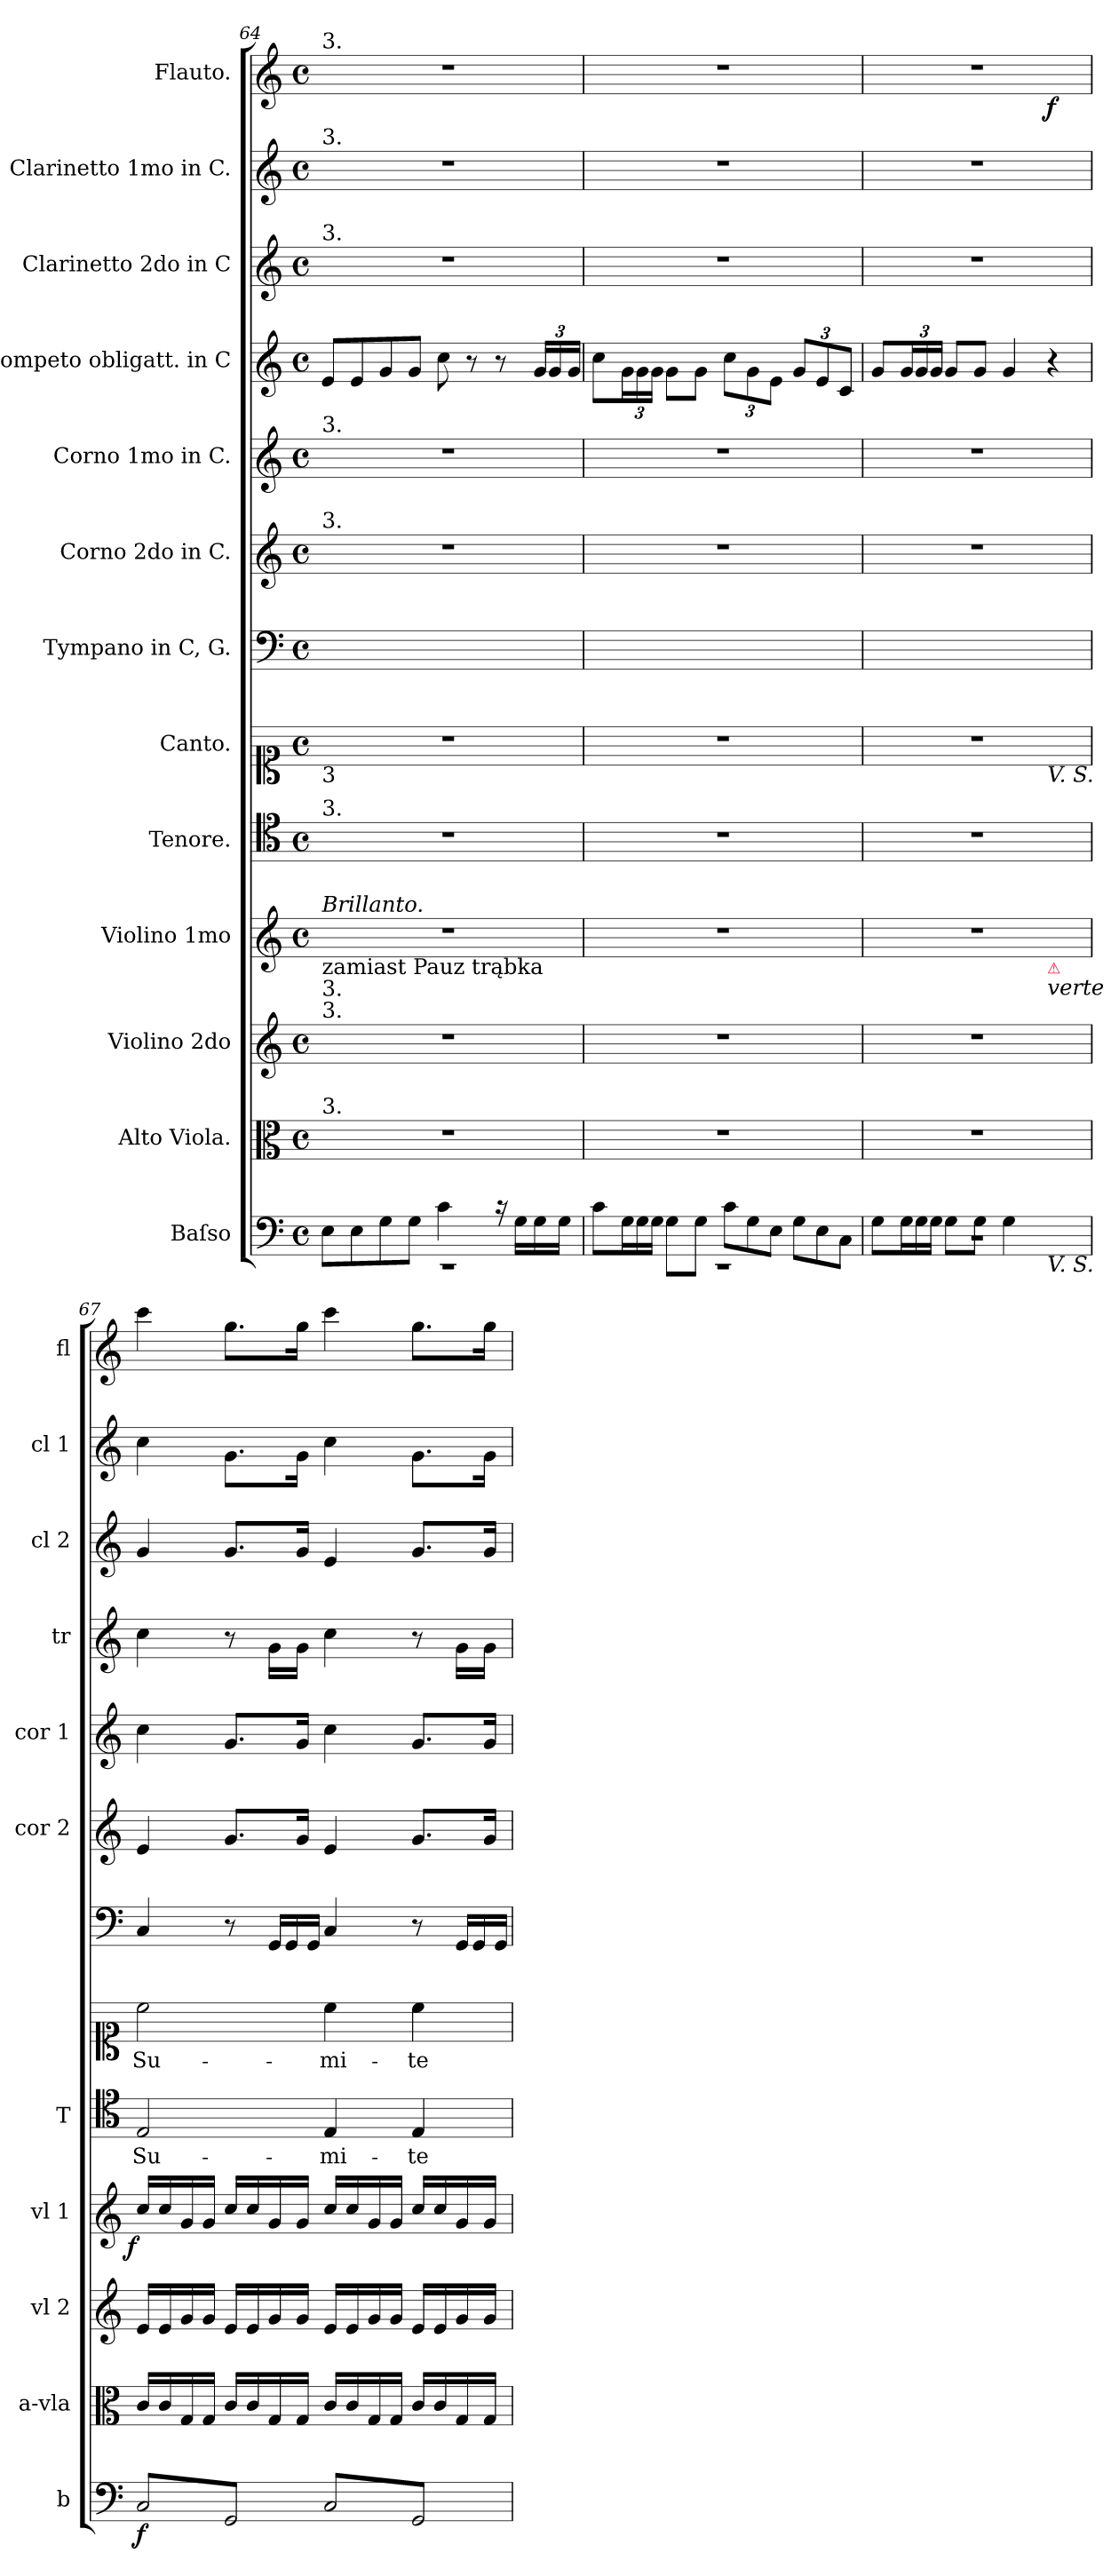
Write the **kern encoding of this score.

**kern	**dynam	**kern	**dynam	**kern	**dynam	**kern	**dynam	**kern	**text	**kern	**text	**kern	**kern	**kern	**kern	**kern	**kern	**kern	**dynam
*part13	*part13	*part12	*part12	*part11	*part11	*part10	*part10	*part9	*part9	*part8	*part8	*part7	*part6	*part5	*part4	*part3	*part2	*part1	*part1
*staff13	*staff13	*staff12	*staff12	*staff11	*staff11	*staff10	*staff10	*staff9	*staff9	*staff8	*staff8	*staff7	*staff6	*staff5	*staff4	*staff3	*staff2	*staff1	*staff1
*I"Baſso	*	*I"Alto Viola.	*	*I"Violino 2do	*	*I"Violino 1mo	*	*I"Tenore.	*	*I"Canto.	*	*I"Tympano in C, G.	*I"Corno 2do in C.	*I"Corno 1mo in C.	*I"Trompeto obligatt. in C	*I"Clarinetto 2do in C	*I"Clarinetto 1mo in C.	*I"Flauto.	*
*I'b	*	*I'a-vla	*	*I'vl 2	*	*I'vl 1	*	*I'T	*	*	*	*	*I'cor 2	*I'cor 1	*I'tr	*I'cl 2	*I'cl 1	*I'fl	*
*clefF4	*	*clefC3	*	*clefG2	*	*clefG2	*	*clefC4	*	*clefC1	*	*clefF4	*clefG2	*clefG2	*clefG2	*clefG2	*clefG2	*clefG2	*
*k[]	*	*k[]	*	*k[]	*	*k[]	*	*k[]	*	*k[]	*	*k[]	*k[]	*k[]	*k[]	*k[]	*k[]	*k[]	*
*M4/4	*	*M4/4	*	*M4/4	*	*M4/4	*	*M4/4	*	*M4/4	*	*M4/4	*M4/4	*M4/4	*M4/4	*M4/4	*M4/4	*M4/4	*
*met(c)	*	*met(c)	*	*met(c)	*	*met(c)	*	*met(c)	*	*met(c)	*	*met(c)	*met(c)	*met(c)	*met(c)	*met(c)	*met(c)	*met(c)	*
=64	=64	=64	=64	=64	=64	=64	=64	=64	=64	=64	=64	=64	=64	=64	=64	=64	=64	=64	=64
*^	*	*	*	*	*	*	*	*	*	*	*	*	*	*	*	*	*	*	*
!	!	!	!	!	!	!	!	!	!	!	!	!	!	!	!	!	!	!	!LO:TX:a:t=3.	!
!	!	!	!	!	!	!	!	!	!	!	!	!	!	!	!	!	!	!LO:TX:a:t=3.	!	!
!	!	!	!	!	!	!	!	!	!	!	!	!	!	!	!	!	!LO:TX:a:t=3.	!	!	!
!	!	!	!	!	!	!	!	!	!	!	!	!	!	!	!LO:TX:a:t=3.	!	!	!	!	!
!	!	!	!	!	!	!	!	!	!	!	!	!	!	!LO:TX:a:t=3.	!	!	!	!	!	!
!	!	!	!	!	!	!	!	!	!	!	!LO:TX:b:t=3	!	!	!	!	!	!	!	!	!
!	!	!	!	!	!	!	!	!	!LO:TX:a:t=3.	!	!	!	!	!	!	!	!	!	!	!
!	!	!	!	!	!	!	!LO:TX:a:i:t=Brillanto.	!	!	!	!	!	!	!	!	!	!	!	!	!
!	!	!	!	!	!	!	!LO:TX:b:t=zamiast Pauz trąbka	!	!	!	!	!	!	!	!	!	!	!	!	!
!	!	!	!	!	!	!	!LO:TX:b:t=3.	!	!	!	!	!	!	!	!	!	!	!	!	!
!	!	!	!	!	!LO:TX:a:t=3.	!	!	!	!	!	!	!	!	!	!	!	!	!	!	!
!	!	!	!LO:TX:a:t=3.	!	!	!	!	!	!	!	!	!	!	!	!	!	!	!	!	!
8E!\L	1rEE	.	1r	.	1r	.	1r	.	1r	.	1r	.	1ryy	1r	1r	8e/L	1r	1r	1r	.
8E!\	.	.	.	.	.	.	.	.	.	.	.	.	.	.	.	8e/	.	.	.	.
8G!\	.	.	.	.	.	.	.	.	.	.	.	.	.	.	.	8g/	.	.	.	.
8G!\J	.	.	.	.	.	.	.	.	.	.	.	.	.	.	.	8g/J	.	.	.	.
4c!\	.	.	.	.	.	.	.	.	.	.	.	.	.	.	.	8cc\	.	.	.	.
.	.	.	.	.	.	.	.	.	.	.	.	.	.	.	.	8r	.	.	.	.
16r	.	.	.	.	.	.	.	.	.	.	.	.	.	.	.	8r	.	.	.	.
16G!\LL	.	.	.	.	.	.	.	.	.	.	.	.	.	.	.	.	.	.	.	.
16G!\	.	.	.	.	.	.	.	.	.	.	.	.	.	.	.	24g/LL	.	.	.	.
.	.	.	.	.	.	.	.	.	.	.	.	.	.	.	.	24g/	.	.	.	.
16G!\JJ	.	.	.	.	.	.	.	.	.	.	.	.	.	.	.	.	.	.	.	.
.	.	.	.	.	.	.	.	.	.	.	.	.	.	.	.	24g/JJ	.	.	.	.
=65	=65	=65	=65	=65	=65	=65	=65	=65	=65	=65	=65	=65	=65	=65	=65	=65	=65	=65	=65	=65
8c!\L	1rEE	.	1r	.	1r	.	1r	.	1r	.	1r	.	1ryy	1r	1r	8cc\L	1r	1r	1r	.
*Xtuplet	*	*	*	*	*	*	*	*	*	*	*	*	*	*	*	*	*	*	*	*
24G!\L	.	.	.	.	.	.	.	.	.	.	.	.	.	.	.	24g\L	.	.	.	.
24G!\	.	.	.	.	.	.	.	.	.	.	.	.	.	.	.	24g\	.	.	.	.
24G!\JJ	.	.	.	.	.	.	.	.	.	.	.	.	.	.	.	24g\JJ	.	.	.	.
8G!\L	.	.	.	.	.	.	.	.	.	.	.	.	.	.	.	8g\L	.	.	.	.
8G!\J	.	.	.	.	.	.	.	.	.	.	.	.	.	.	.	8g\J	.	.	.	.
12c!\L	.	.	.	.	.	.	.	.	.	.	.	.	.	.	.	12cc\L	.	.	.	.
12G!\	.	.	.	.	.	.	.	.	.	.	.	.	.	.	.	12g\	.	.	.	.
12E!\J	.	.	.	.	.	.	.	.	.	.	.	.	.	.	.	12e\J	.	.	.	.
12G!\L	.	.	.	.	.	.	.	.	.	.	.	.	.	.	.	12g/L	.	.	.	.
12E!\	.	.	.	.	.	.	.	.	.	.	.	.	.	.	.	12e/	.	.	.	.
12C!\J	.	.	.	.	.	.	.	.	.	.	.	.	.	.	.	12c/J	.	.	.	.
=66	=66	=66	=66	=66	=66	=66	=66	=66	=66	=66	=66	=66	=66	=66	=66	=66	=66	=66	=66	=66
*	*	*	*	*	*	*	*^	*	*	*	*^	*	*	*	*	*	*	*	*^	*
8G!\L	1r	.	1r	.	1r	.	1r	2.ryy	.	1r	.	1r	2.ryy	.	1ryy	1r	1r	8g/L	1r	1r	1r	2.ryy	.
24G!\L	.	.	.	.	.	.	.	.	.	.	.	.	.	.	.	.	.	24g/L	.	.	.	.	.
24G!\	.	.	.	.	.	.	.	.	.	.	.	.	.	.	.	.	.	24g/	.	.	.	.	.
24G!\JJ	.	.	.	.	.	.	.	.	.	.	.	.	.	.	.	.	.	24g/JJ	.	.	.	.	.
8G!\L	.	.	.	.	.	.	.	.	.	.	.	.	.	.	.	.	.	8g/L	.	.	.	.	.
8G!\J	.	.	.	.	.	.	.	.	.	.	.	.	.	.	.	.	.	8g/J	.	.	.	.	.
4G!\	.	.	.	.	.	.	.	.	.	.	.	.	.	.	.	.	.	4g/	.	.	.	.	.
!	!	!	!	!	!	!	!	!	!	!	!	!	!LO:TX:b:i:t=V. S.	!	!	!	!	!	!	!	!	!	!
!	!	!	!	!	!	!	!	!LO:TX:b:color=crimson:t=⚠	!	!	!	!	!	!	!	!	!	!	!	!	!	!	!
!	!	!	!	!	!	!	!	!LO:TX:b:i:t=verte	!	!	!	!	!	!	!	!	!	!	!	!	!	!	!
!LO:TX:b:i:t=V. S.	!	!	!	!	!	!	!	!	!	!	!	!	!	!	!	!	!	!	!	!	!	!	!
4ryy	.	.	.	.	.	.	.	4ryy	.	.	.	.	4ryy	.	.	.	.	4r	.	.	.	4ryy	f
*v	*v	*	*	*	*	*	*	*	*	*	*	*	*	*	*	*	*	*	*	*	*	*	*
=67	=67	=67	=67	=67	=67	=67	=67	=67	=67	=67	=67	=67	=67	=67	=67	=67	=67	=67	=67	=67	=67	=67
!	!	!	!LO:DY:a	!	!LO:DY:a	!	!	!LO:DY:b:rj	!	!	!	!	!	!	!	!	!	!	!	!	!	!
*	*	*	*	*	*	*v	*v	*	*	*	*v	*v	*	*	*	*	*	*	*	*v	*v	*
*tremolo	*	*	*	*	*	*	*	*	*	*	*	*	*	*	*	*	*	*	*
8C/L	f	16c/LL	for	16e/LL	for	16cc/LL	f	2E/	Su-	2cc\	Su-	4C/	4e/	4cc\	4cc\	4g/	4cc\	4ccc\	.
.	.	16c/	.	16e/	.	16cc/	.	.	.	.	.	.	.	.	.	.	.	.	.
8GG/	.	16G/	.	16g/	.	16g/	.	.	.	.	.	.	.	.	.	.	.	.	.
.	.	16G/JJ	.	16g/JJ	.	16g/JJ	.	.	.	.	.	.	.	.	.	.	.	.	.
8C/	.	16c/LL	.	16e/LL	.	16cc/LL	.	.	.	.	.	8r	8.g/L	8.g/L	8r	8.g/L	8.g\L	8.gg\L	.
.	.	16c/	.	16e/	.	16cc/	.	.	.	.	.	.	.	.	.	.	.	.	.
*	*	*	*	*	*	*	*	*	*	*	*	*Xtuplet	*	*	*	*	*	*	*
8GG/J	.	16G/	.	16g/	.	16g/	.	.	.	.	.	24GG/LL	.	.	16g\LL	.	.	.	.
.	.	.	.	.	.	.	.	.	.	.	.	24GG/	.	.	.	.	.	.	.
.	.	16G/JJ	.	16g/JJ	.	16g/JJ	.	.	.	.	.	.	16g/Jk	16g/Jk	16g\JJ	16g/Jk	16g\Jk	16gg\Jk	.
.	.	.	.	.	.	.	.	.	.	.	.	24GG/JJ	.	.	.	.	.	.	.
8C/L	.	16c/LL	.	16e/LL	.	16cc/LL	.	4E/	-mi-	4cc\	-mi-	4C/	4e/	4cc\	4cc\	4e/	4cc\	4ccc\	.
.	.	16c/	.	16e/	.	16cc/	.	.	.	.	.	.	.	.	.	.	.	.	.
8GG/	.	16G/	.	16g/	.	16g/	.	.	.	.	.	.	.	.	.	.	.	.	.
.	.	16G/JJ	.	16g/JJ	.	16g/JJ	.	.	.	.	.	.	.	.	.	.	.	.	.
8C/	.	16c/LL	.	16e/LL	.	16cc/LL	.	4E/	-te	4cc\	-te	8r	8.g/L	8.g/L	8r	8.g/L	8.g\L	8.gg\L	.
.	.	16c/	.	16e/	.	16cc/	.	.	.	.	.	.	.	.	.	.	.	.	.
8GG/J	.	16G/	.	16g/	.	16g/	.	.	.	.	.	24GG/LL	.	.	16g\LL	.	.	.	.
*Xtremolo	*	*	*	*	*	*	*	*	*	*	*	*	*	*	*	*	*	*	*
.	.	.	.	.	.	.	.	.	.	.	.	24GG/	.	.	.	.	.	.	.
.	.	16G/JJ	.	16g/JJ	.	16g/JJ	.	.	.	.	.	.	16g/Jk	16g/Jk	16g\JJ	16g/Jk	16g\Jk	16gg\Jk	.
.	.	.	.	.	.	.	.	.	.	.	.	24GG/JJ	.	.	.	.	.	.	.
.	.	.	.	.	.	.	.	.	.	.	.	.	.	.	.	.	.	.	.
.	.	.	.	.	.	.	.	.	.	.	.	.	.	.	.	.	.	.	.
=	=	=	=	=	=	=	=	=	=	=	=	=	=	=	=	=	=	=	=
*-	*-	*-	*-	*-	*-	*-	*-	*-	*-	*-	*-	*-	*-	*-	*-	*-	*-	*-	*-
